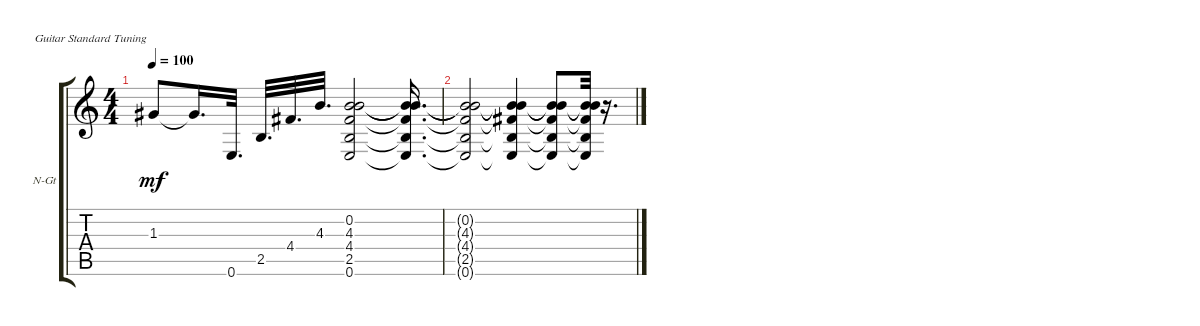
\defaultSystemsLayout 4
\bracketExtendMode groupsimilarinstruments
\firstSystemTrackNameOrientation horizontal
\otherSystemsTrackNameOrientation horizontal
\track ("Nylon Guitar" "N-Gt") {mute instrument acousticguitarnylon}
\staff {score tabs}
\tuning (E4 B3 G3 D3 A2 E2)
\ts (4 4)
\tempo 100
\clef g2
\ks c
1.3{t}.8{dy mf} 1.3{t}.16{d} 0.6.32{d} 2.5.32{d} 4.4.32{d} 4.3.32{d} (0.2 4.3 4.4 2.5 0.6).2 (0.2{t} 4.3{t} 4.4{t} 2.5{t} 0.6{t}).16{d} |
(0.2{t} 4.3{t} 4.4{t} 2.5{t} 0.6{t}).2 (0.2{t} 4.3{t} 4.4{t} 2.5{t} 0.6{t}).4 (0.2{t} 4.3{t} 4.4{t} 2.5{t} 0.6{t}).8 (0.2{t} 4.3{t} 4.4{t} 2.5{t} 0.6{t}).32 r.16{d}
